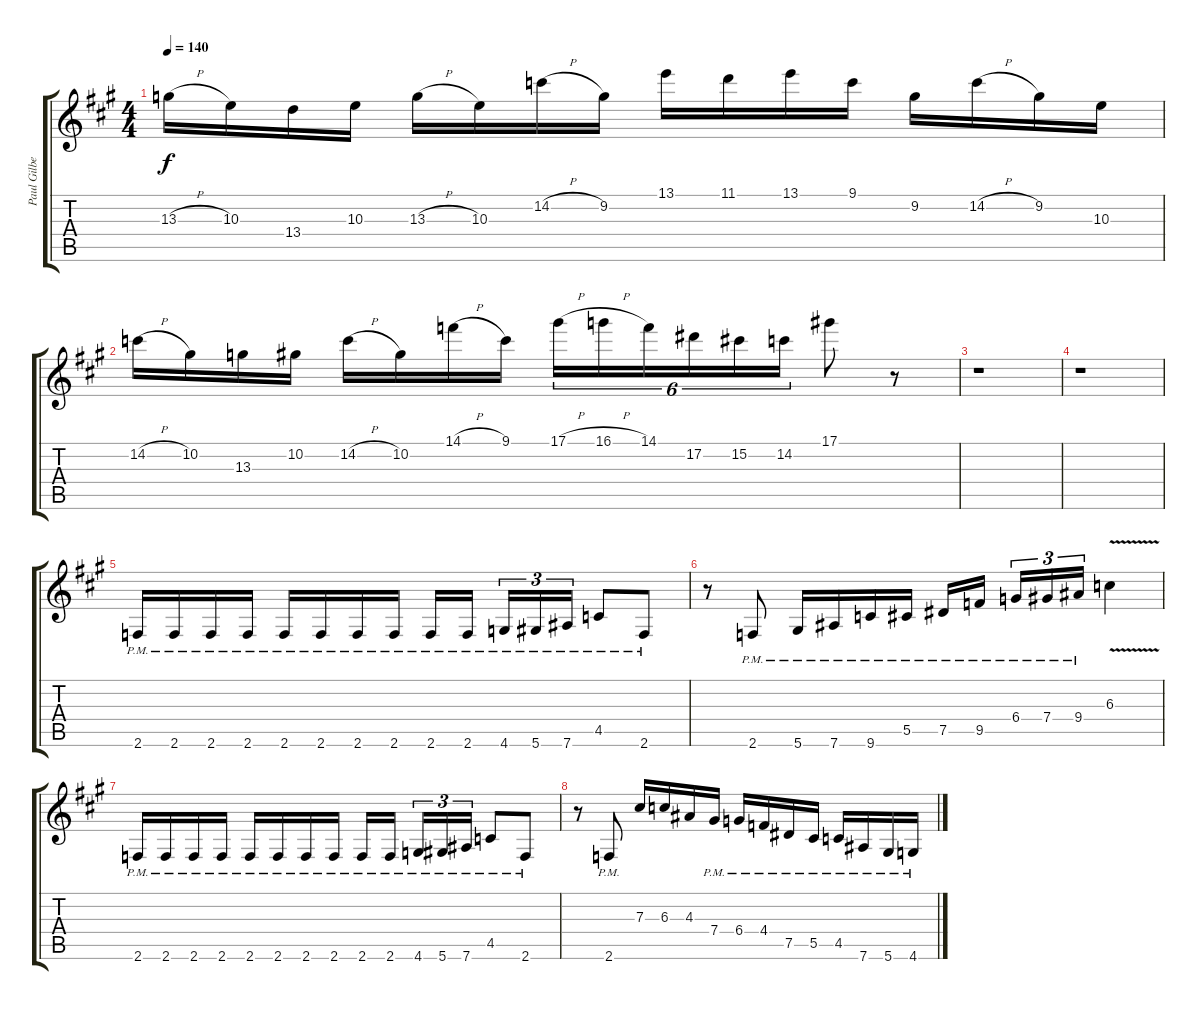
\track ("Paul Gilbert" "Paul Gilbe") {instrument distortionguitar}
\staff {score tabs}
\tuning (Eb4 Bb3 Gb3 Db3 Ab2 Eb2) {hide}
\ts (4 4)
\tempo 140
\clef g2
\ks f#minor
13.3{h}.16{dy f} 10.3.16 13.4.16 10.3.16 13.3{h}.16 10.3.16 14.2{h}.16 9.2.16 13.1.16 11.1.16 13.1.16 9.1.16 9.2.16 14.2{h}.16 9.2.16 10.3.16 |
14.2{h}.16 10.2.16 13.3.16 10.2.16 14.2{h}.16 10.2.16 14.1{h}.16 9.1.16 17.1{h}.16{tu (6 4)} 16.1{h}.16{tu (6 4)} 14.1.16{tu (6 4)} 17.2.16{tu (6 4)} 15.2.16{tu (6 4)} 14.2.16{tu (6 4)} 17.1.8 r.8 |
r.1 |
r.1 |
2.6{pm}.16 2.6{pm}.16 2.6{pm}.16 2.6{pm}.16 2.6{pm}.16 2.6{pm}.16 2.6{pm}.16 2.6{pm}.16 2.6{pm}.16 2.6{pm}.16{beam splitsecondary} 4.6{pm}.16{tu (3 2)} 5.6{pm}.16{tu (3 2)} 7.6{pm}.16{tu (3 2)} 4.5{pm}.8 2.6{pm}.8 |
r.8 2.6{pm}.8 5.6{pm}.16 7.6{pm}.16 9.6{pm}.16 5.5{pm}.16 7.5{pm}.16 9.5{pm}.16{beam splitsecondary} 6.4{pm}.16{tu (3 2)} 7.4{pm}.16{tu (3 2)} 9.4{pm}.16{tu (3 2)} 6.3{v}.4 |
2.6{pm}.16 2.6{pm}.16 2.6{pm}.16 2.6{pm}.16 2.6{pm}.16 2.6{pm}.16 2.6{pm}.16 2.6{pm}.16 2.6{pm}.16 2.6{pm}.16{beam splitsecondary} 4.6{pm}.16{tu (3 2)} 5.6{pm}.16{tu (3 2)} 7.6{pm}.16{tu (3 2)} 4.5{pm}.8 2.6{pm}.8 |
r.8 2.6{pm}.8 7.3.16 6.3.16 4.3.16 7.4{pm}.16 6.4{pm}.16 4.4{pm}.16 7.5{pm}.16 5.5{pm}.16 4.5{pm}.16 7.6{pm}.16 5.6{pm}.16 4.6{pm}.16
